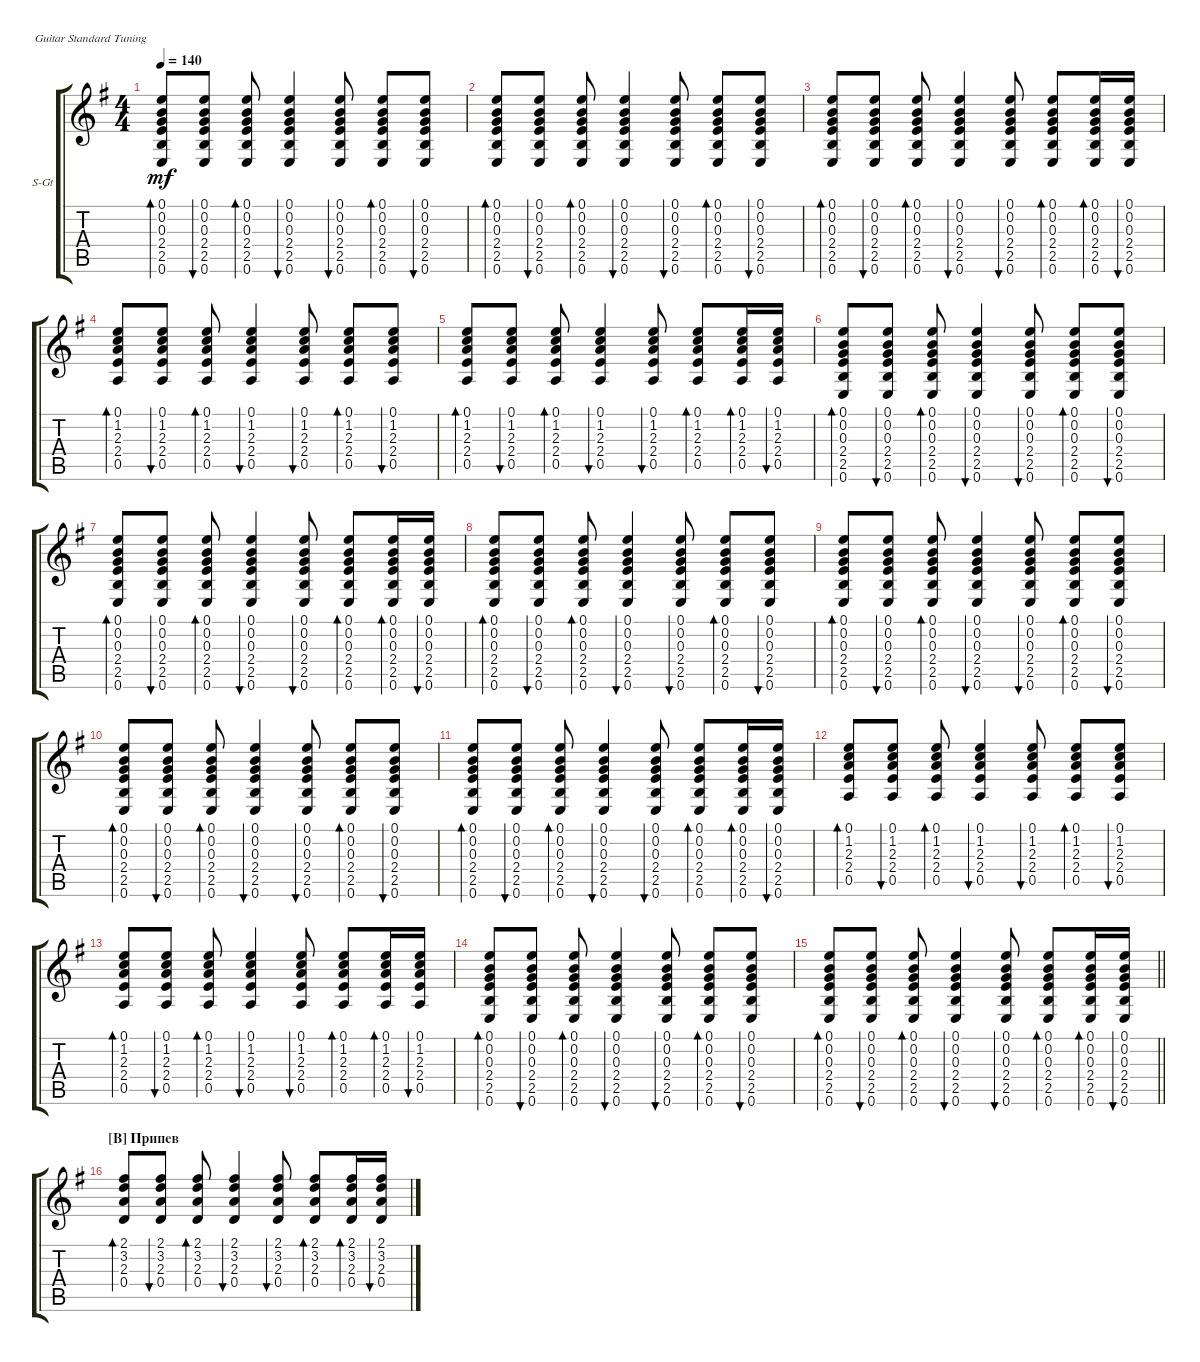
\defaultSystemsLayout 4
\bracketExtendMode groupsimilarinstruments
\firstSystemTrackNameOrientation horizontal
\otherSystemsTrackNameOrientation horizontal
\track ("АКУСТИКА" "S-Gt") {instrument acousticguitarsteel}
\staff {score tabs}
\tuning (E4 B3 G3 D3 A2 E2)
\ts (4 4)
\tempo 140
\clef g2
\ks eminor
(0.6 2.5 2.4 0.3 0.2 0.1).8{bd 30 dy mf} (0.6 2.5 2.4 0.3 0.2 0.1).8{bu 30} (0.6 2.5 2.4 0.3 0.2 0.1).8{bd 30} (0.6 2.5 2.4 0.3 0.2 0.1).4{bu 30} (0.6 2.5 2.4 0.3 0.2 0.1).8{bu 30} (0.6 2.5 2.4 0.3 0.2 0.1).8{bd 30} (0.6 2.5 2.4 0.3 0.2 0.1).8{bu 30} |
(0.6 2.5 2.4 0.3 0.2 0.1).8{bd 30} (0.6 2.5 2.4 0.3 0.2 0.1).8{bu 30} (0.6 2.5 2.4 0.3 0.2 0.1).8{bd 30} (0.6 2.5 2.4 0.3 0.2 0.1).4{bu 30} (0.6 2.5 2.4 0.3 0.2 0.1).8{bu 30} (0.6 2.5 2.4 0.3 0.2 0.1).8{bd 30} (0.6 2.5 2.4 0.3 0.2 0.1).8{bu 30} |
(0.6 2.5 2.4 0.3 0.2 0.1).8{bd 30} (0.6 2.5 2.4 0.3 0.2 0.1).8{bu 30} (0.6 2.5 2.4 0.3 0.2 0.1).8{bd 30} (0.6 2.5 2.4 0.3 0.2 0.1).4{bu 30} (0.6 2.5 2.4 0.3 0.2 0.1).8{bu 30} (0.6 2.5 2.4 0.3 0.2 0.1).8{bd 30} (0.6 2.4 2.5 0.3 0.2 0.1).16{bd 30} (0.6 2.5 2.4 0.1 0.2 0.3).16{bu 30} |
(0.5 2.4 2.3 1.2 0.1).8{bd 30} (0.5 2.4 2.3 1.2 0.1).8{bu 30} (0.5 2.4 2.3 1.2 0.1).8{bd 30} (0.5 2.4 2.3 1.2 0.1).4{bu 30} (0.5 2.4 2.3 1.2 0.1).8{bu 30} (0.5 2.4 2.3 1.2 0.1).8{bd 30} (0.5 2.4 2.3 1.2 0.1).8{bu 30} |
(0.5 2.4 2.3 1.2 0.1).8{bd 30} (0.5 2.4 2.3 1.2 0.1).8{bu 30} (0.5 2.4 2.3 1.2 0.1).8{bd 30} (0.5 2.4 2.3 1.2 0.1).4{bu 30} (0.5 2.4 2.3 1.2 0.1).8{bu 30} (0.5 2.4 2.3 1.2 0.1).8{bd 30} (0.5 2.4 2.3 1.2 0.1).16{bd 30} (0.5 2.4 2.3 1.2 0.1).16{bu 30} |
(0.6 2.5 2.4 0.3 0.2 0.1).8{bd 30} (0.6 2.5 2.4 0.3 0.2 0.1).8{bu 30} (0.6 2.5 2.4 0.3 0.2 0.1).8{bd 30} (0.6 2.5 2.4 0.3 0.2 0.1).4{bu 30} (0.6 2.5 2.4 0.3 0.2 0.1).8{bu 30} (0.6 2.5 2.4 0.3 0.2 0.1).8{bd 30} (0.6 2.5 2.4 0.3 0.2 0.1).8{bu 30} |
(0.6 2.5 2.4 0.3 0.2 0.1).8{bd 30} (0.6 2.5 2.4 0.3 0.2 0.1).8{bu 30} (0.6 2.5 2.4 0.3 0.2 0.1).8{bd 30} (0.6 2.5 2.4 0.3 0.2 0.1).4{bu 30} (0.6 2.5 2.4 0.3 0.2 0.1).8{bu 30} (0.6 2.5 2.4 0.3 0.2 0.1).8{bd 30} (0.6 2.4 2.5 0.3 0.2 0.1).16{bd 30} (0.6 2.5 2.4 0.1 0.2 0.3).16{bu 30} |
(0.6 2.5 2.4 0.3 0.2 0.1).8{bd 30} (0.6 2.5 2.4 0.3 0.2 0.1).8{bu 30} (0.6 2.5 2.4 0.3 0.2 0.1).8{bd 30} (0.6 2.5 2.4 0.3 0.2 0.1).4{bu 30} (0.6 2.5 2.4 0.3 0.2 0.1).8{bu 30} (0.6 2.5 2.4 0.3 0.2 0.1).8{bd 30} (0.6 2.5 2.4 0.3 0.2 0.1).8{bu 30} |
(0.6 2.5 2.4 0.3 0.2 0.1).8{bd 30} (0.6 2.5 2.4 0.3 0.2 0.1).8{bu 30} (0.6 2.5 2.4 0.3 0.2 0.1).8{bd 30} (0.6 2.5 2.4 0.3 0.2 0.1).4{bu 30} (0.6 2.5 2.4 0.3 0.2 0.1).8{bu 30} (0.6 2.5 2.4 0.3 0.2 0.1).8{bd 30} (0.6 2.5 2.4 0.3 0.2 0.1).8{bu 30} |
(0.6 2.5 2.4 0.3 0.2 0.1).8{bd 30} (0.6 2.5 2.4 0.3 0.2 0.1).8{bu 30} (0.6 2.5 2.4 0.3 0.2 0.1).8{bd 30} (0.6 2.5 2.4 0.3 0.2 0.1).4{bu 30} (0.6 2.5 2.4 0.3 0.2 0.1).8{bu 30} (0.6 2.5 2.4 0.3 0.2 0.1).8{bd 30} (0.6 2.5 2.4 0.3 0.2 0.1).8{bu 30} |
(0.6 2.5 2.4 0.3 0.2 0.1).8{bd 30} (0.6 2.5 2.4 0.3 0.2 0.1).8{bu 30} (0.6 2.5 2.4 0.3 0.2 0.1).8{bd 30} (0.6 2.5 2.4 0.3 0.2 0.1).4{bu 30} (0.6 2.5 2.4 0.3 0.2 0.1).8{bu 30} (0.6 2.5 2.4 0.3 0.2 0.1).8{bd 30} (0.6 2.4 2.5 0.3 0.2 0.1).16{bd 30} (0.6 2.5 2.4 0.1 0.2 0.3).16{bu 30} |
(0.5 2.4 2.3 1.2 0.1).8{bd 30} (0.5 2.4 2.3 1.2 0.1).8{bu 30} (0.5 2.4 2.3 1.2 0.1).8{bd 30} (0.5 2.4 2.3 1.2 0.1).4{bu 30} (0.5 2.4 2.3 1.2 0.1).8{bu 30} (0.5 2.4 2.3 1.2 0.1).8{bd 30} (0.5 2.4 2.3 1.2 0.1).8{bu 30} |
(0.5 2.4 2.3 1.2 0.1).8{bd 30} (0.5 2.4 2.3 1.2 0.1).8{bu 30} (0.5 2.4 2.3 1.2 0.1).8{bd 30} (0.5 2.4 2.3 1.2 0.1).4{bu 30} (0.5 2.4 2.3 1.2 0.1).8{bu 30} (0.5 2.4 2.3 1.2 0.1).8{bd 30} (0.5 2.4 2.3 1.2 0.1).16{bd 30} (0.5 2.4 2.3 1.2 0.1).16{bu 30} |
(0.6 2.5 2.4 0.3 0.2 0.1).8{bd 30} (0.6 2.5 2.4 0.3 0.2 0.1).8{bu 30} (0.6 2.5 2.4 0.3 0.2 0.1).8{bd 30} (0.6 2.5 2.4 0.3 0.2 0.1).4{bu 30} (0.6 2.5 2.4 0.3 0.2 0.1).8{bu 30} (0.6 2.5 2.4 0.3 0.2 0.1).8{bd 30} (0.6 2.5 2.4 0.3 0.2 0.1).8{bu 30} |
\barLineRight lightlight
(0.6 2.5 2.4 0.3 0.2 0.1).8{bd 30} (0.6 2.5 2.4 0.3 0.2 0.1).8{bu 30} (0.6 2.5 2.4 0.3 0.2 0.1).8{bd 30} (0.6 2.5 2.4 0.3 0.2 0.1).4{bu 30} (0.6 2.5 2.4 0.3 0.2 0.1).8{bu 30} (0.6 2.5 2.4 0.3 0.2 0.1).8{bd 30} (0.6 2.4 2.5 0.3 0.2 0.1).16{bd 30} (0.6 2.5 2.4 0.1 0.2 0.3).16{bu 30} |
\section ("B" "Припев")
(0.4 2.3 3.2 2.1).8{bd 30} (0.4 2.3 3.2 2.1).8{bu 30} (0.4 2.3 3.2 2.1).8{bd 30} (0.4 2.3 3.2 2.1).4{bu 30} (0.4 2.3 3.2 2.1).8{bu 30} (0.4 2.3 3.2 2.1).8{bd 30} (0.4 2.3 3.2 2.1).16{bd 30} (0.4 2.3 3.2 2.1).16{bu 30}
